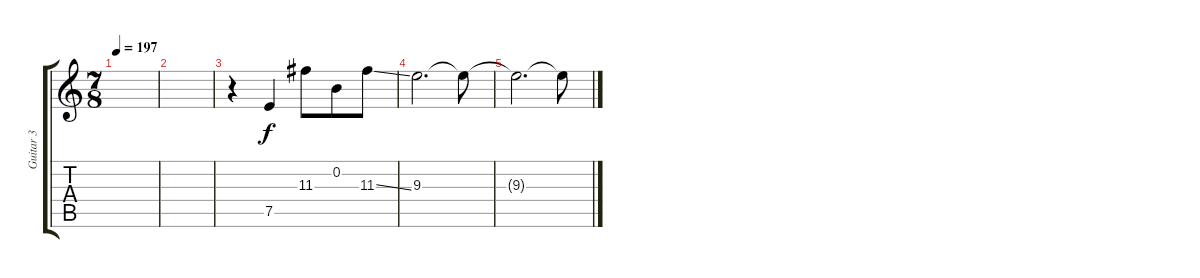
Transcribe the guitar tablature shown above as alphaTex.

\track ("Guitar 3" "Guitar 3") {instrument overdrivenguitar}
\staff {score tabs}
\tuning (E4 B3 G3 D3 A2 E2) {hide}
\ts (7 8)
\tempo 197
\clef g2
\ks c
|
|
r.4{volume 16 instrument electricguitarjazz} 7.5.4 11.3.8 0.2.8 11.3{ss}.8 |
9.3.2{d instrument electricguitarjazz} 9.3{t}.8 |
9.3{t}.2{d instrument electricguitarjazz} 9.3{t}.8
